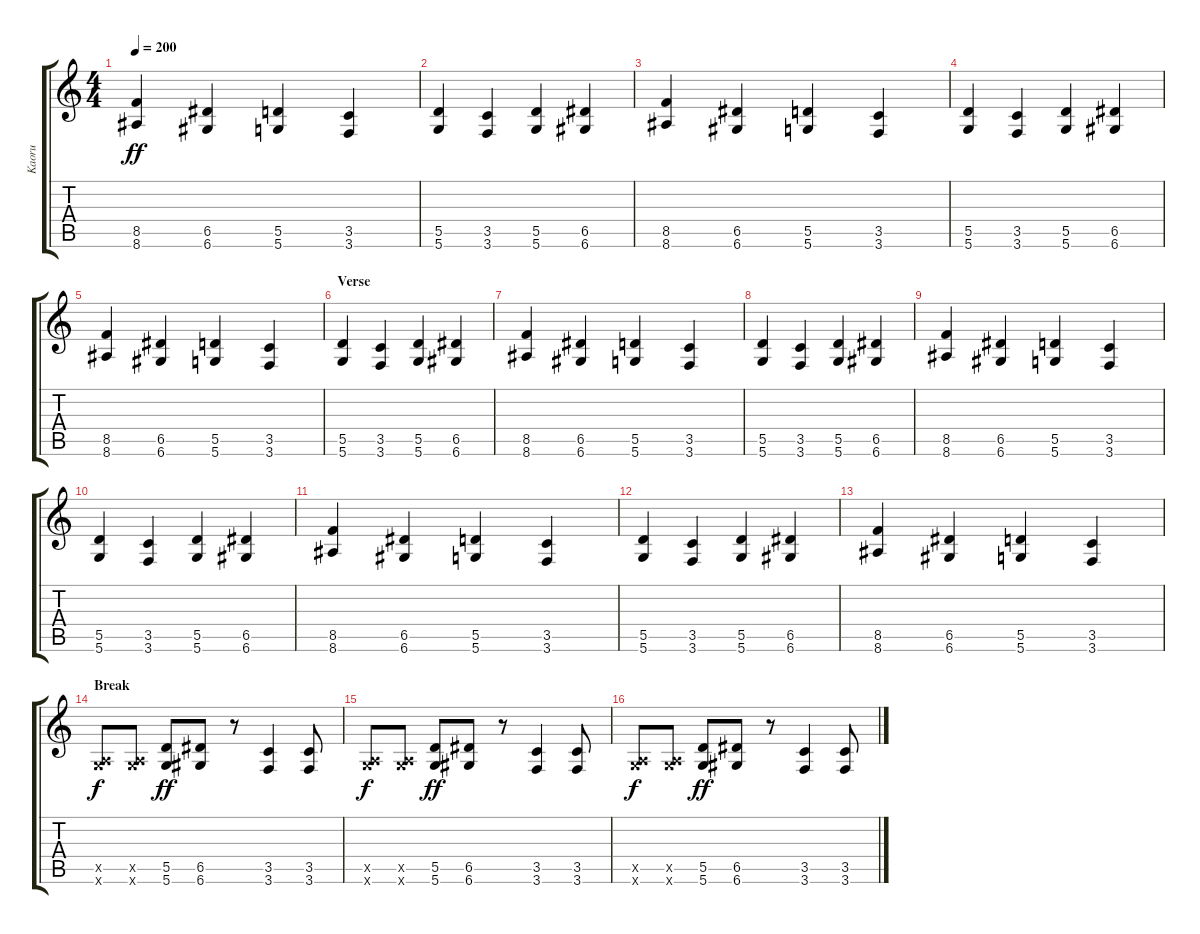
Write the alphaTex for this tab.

\track ("Kaoru" "Kaoru") {instrument distortionguitar}
\staff {score tabs}
\tuning (E4 B3 G3 D3 A2 D2) {hide}
\ts (4 4)
\tempo 200
\clef g2
\ks c
(8.5 8.6).4{dy ff} (6.5 6.6).4 (5.5 5.6).4 (3.5 3.6).4 |
(5.5 5.6).4 (3.5 3.6).4 (5.5 5.6).4 (6.5 6.6).4 |
(8.5 8.6).4 (6.5 6.6).4 (5.5 5.6).4 (3.5 3.6).4 |
(5.5 5.6).4 (3.5 3.6).4 (5.5 5.6).4 (6.5 6.6).4 |
(8.5 8.6).4 (6.5 6.6).4 (5.5 5.6).4 (3.5 3.6).4 |
\section ("" "Verse")
(5.5 5.6).4 (3.5 3.6).4 (5.5 5.6).4 (6.5 6.6).4 |
(8.5 8.6).4 (6.5 6.6).4 (5.5 5.6).4 (3.5 3.6).4 |
(5.5 5.6).4 (3.5 3.6).4 (5.5 5.6).4 (6.5 6.6).4 |
(8.5 8.6).4 (6.5 6.6).4 (5.5 5.6).4 (3.5 3.6).4 |
(5.5 5.6).4 (3.5 3.6).4 (5.5 5.6).4 (6.5 6.6).4 |
(8.5 8.6).4 (6.5 6.6).4 (5.5 5.6).4 (3.5 3.6).4 |
(5.5 5.6).4 (3.5 3.6).4 (5.5 5.6).4 (6.5 6.6).4 |
(8.5 8.6).4 (6.5 6.6).4 (5.5 5.6).4 (3.5 3.6).4 |
\section ("" "Break")
(0.5{x} 5.6{x}).8{dy f} (0.5{x} 5.6{x}).8 (5.5 5.6).8{dy ff} (6.5 6.6).8 r.8 (3.5 3.6).4 (3.5 3.6).8 |
(0.5{x} 5.6{x}).8{dy f} (0.5{x} 5.6{x}).8 (5.5 5.6).8{dy ff} (6.5 6.6).8 r.8 (3.5 3.6).4 (3.5 3.6).8 |
(0.5{x} 5.6{x}).8{dy f} (0.5{x} 5.6{x}).8 (5.5 5.6).8{dy ff} (6.5 6.6).8 r.8 (3.5 3.6).4 (3.5 3.6).8
